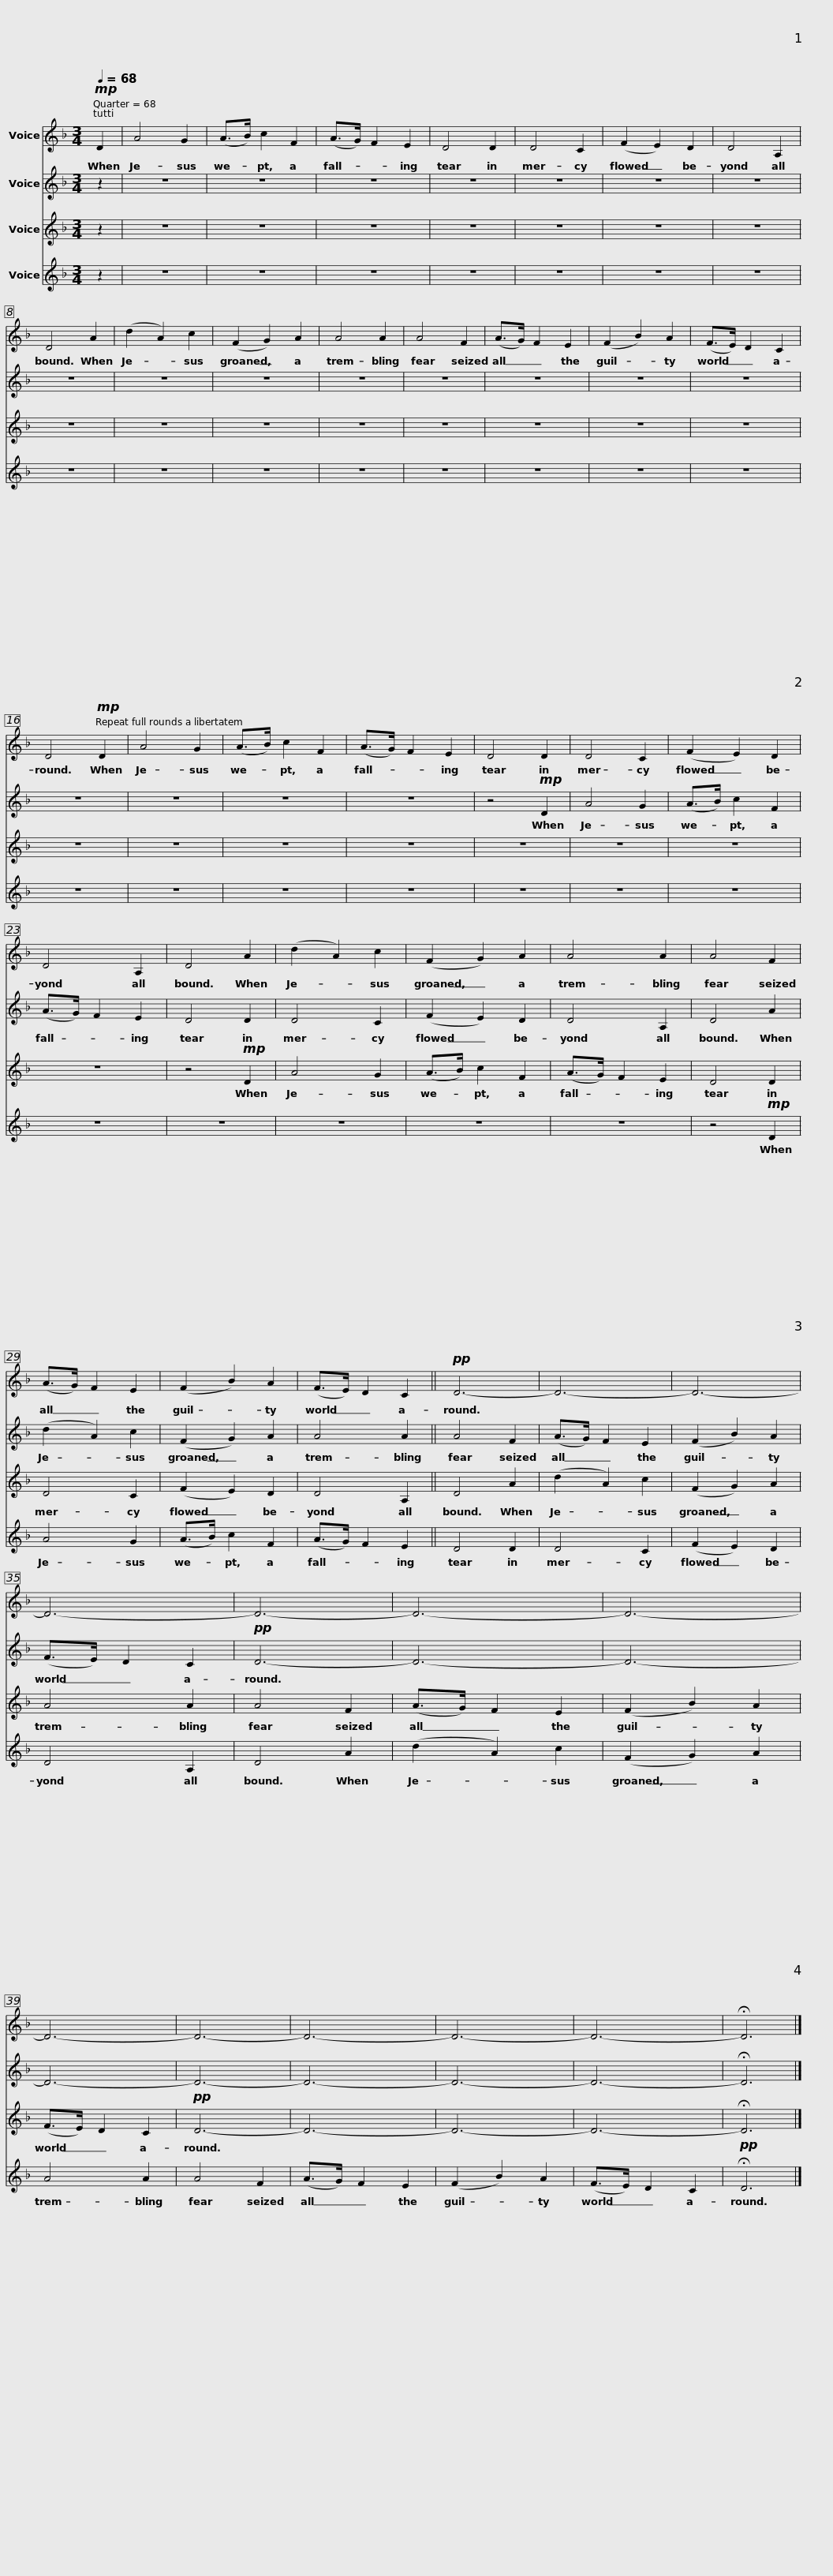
X:1
%%score 1 2 3 4
L:1/8
Q:1/4=68
M:3/4
I:linebreak $
K:F
V:1 treble
V:2 treble
V:3 treble
V:4 treble
V:1
!mp! D2 | A4 G2 | (A>B) c2 F2 | (A>G) F2 E2 | D4 D2 | %5
 D4 C2 | (F2 E2) D2 | D4 A,2 | D4 A2 | (d2 A2) c2 |$ %10
 (F2 G2) A2 | A4 A2 | A4 F2 | (A>G) F2 E2 | (F2 B2) A2 | %15
 (F>E) D2 C2 | D4!mp! D2 | A4 G2 |$ (A>B) c2 F2 | (A>G) F2 E2 | %20
 D4 D2 | D4 C2 | (F2 E2) D2 | D4 A,2 | D4 A2 | %25
 (d2 A2) c2 |$ (F2 G2) A2 | A4 A2 | A4 F2 | (A>G) F2 E2 | %30
 (F2 B2) A2 | (F>E) D2 C2 ||!pp! D6- |$ D6- | D6- | %35
 D6- | D6- | D6- | D6- | D6- |$ %40
 D6- | D6- | D6- | D6- | !fermata!D6 |] %45
V:2
 z2 | z6 | z6 | z6 | z6 | %5
 z6 | z6 | z6 | z6 | z6 |$ %10
 z6 | z6 | z6 | z6 | z6 | %15
 z6 | z6 | z6 |$ z6 | z6 | %20
 z4!mp! D2 | A4 G2 | (A>B) c2 F2 | (A>G) F2 E2 | D4 D2 | %25
 D4 C2 |$ (F2 E2) D2 | D4 A,2 | D4 A2 | (d2 A2) c2 | %30
 (F2 G2) A2 | A4 A2 || A4 F2 |$ (A>G) F2 E2 | (F2 B2) A2 | %35
 (F>E) D2 C2 |!pp! D6- | D6- | D6- | D6- |$ %40
 D6- | D6- | D6- | D6- | !fermata!D6 |] %45
V:3
 z2 | z6 | z6 | z6 | z6 | %5
 z6 | z6 | z6 | z6 | z6 |$ %10
 z6 | z6 | z6 | z6 | z6 | %15
 z6 | z6 | z6 |$ z6 | z6 | %20
 z6 | z6 | z6 | z6 | z4!mp! D2 | %25
 A4 G2 |$ (A>B) c2 F2 | (A>G) F2 E2 | D4 D2 | D4 C2 | %30
 (F2 E2) D2 | D4 A,2 || D4 A2 |$ (d2 A2) c2 | (F2 G2) A2 | %35
 A4 A2 | A4 F2 | (A>G) F2 E2 | (F2 B2) A2 | (F>E) D2 C2 |$ %40
!pp! D6- | D6- | D6- | D6- | !fermata!D6 |] %45
V:4
 z2 | z6 | z6 | z6 | z6 | %5
 z6 | z6 | z6 | z6 | z6 |$ %10
 z6 | z6 | z6 | z6 | z6 | %15
 z6 | z6 | z6 |$ z6 | z6 | %20
 z6 | z6 | z6 | z6 | z6 | %25
 z6 |$ z6 | z6 | z4!mp! D2 | A4 G2 | %30
 (A>B) c2 F2 | (A>G) F2 E2 || D4 D2 |$ D4 C2 | (F2 E2) D2 | %35
 D4 A,2 | D4 A2 | (d2 A2) c2 | (F2 G2) A2 | A4 A2 |$ %40
 A4 F2 | (A>G) F2 E2 | (F2 B2) A2 | (F>E) D2 C2 |!pp! !fermata!D6 |] %45
